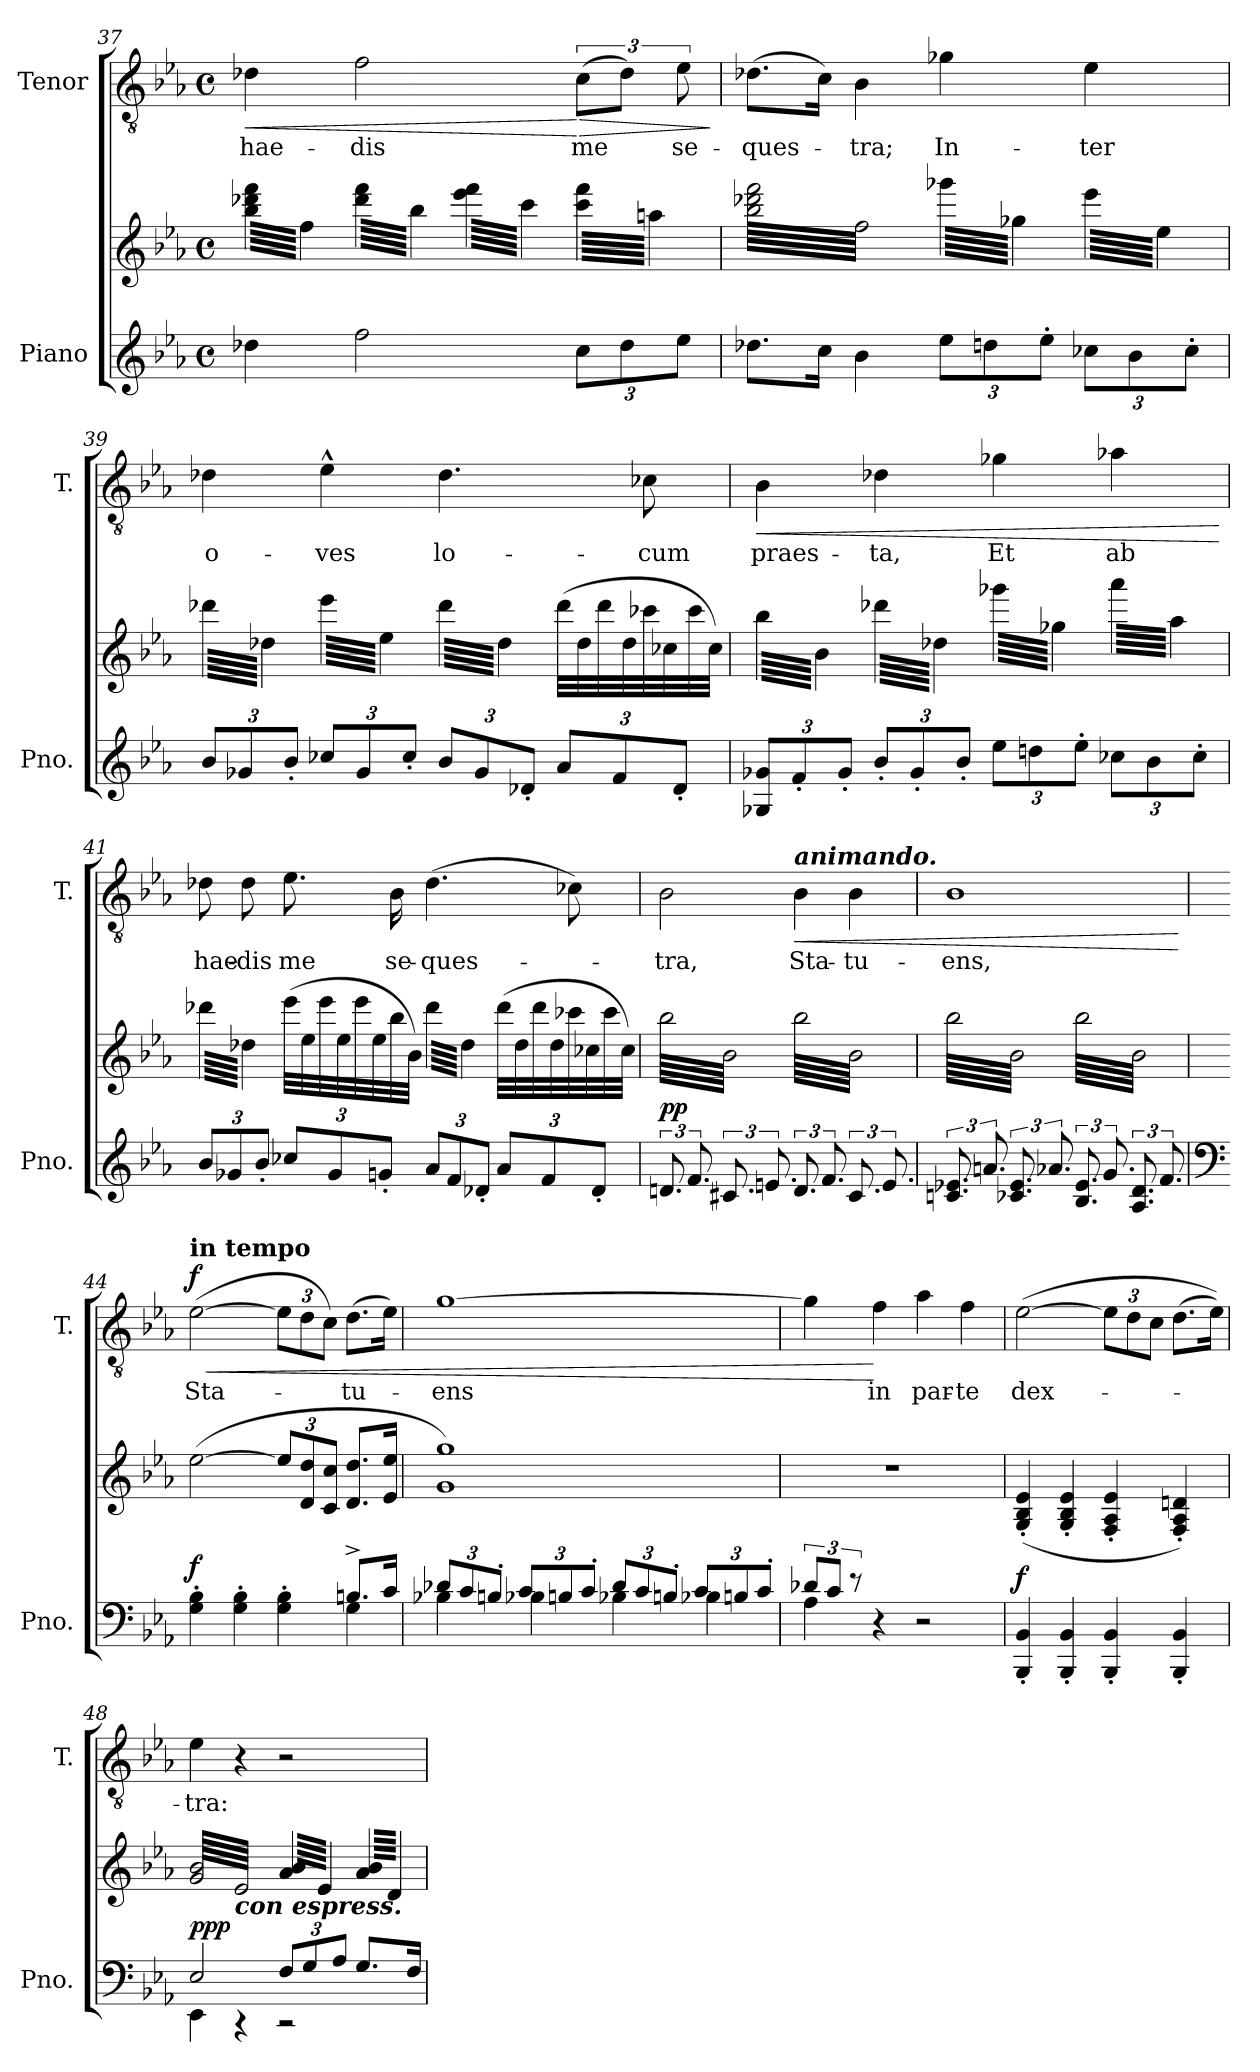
**kern	**kern	**dynam	**kern	**text	**dynam
*part2	*part2	*part2	*part1	*part1	*part1
*staff3	*staff2	*staff2/3	*staff1	*staff1	*staff1
*I"Piano	*	*	*I"Tenor	*	*
*I'Pno.	*	*	*I'T.	*	*
!!LO:LB:g=z
*clefG2	*clefG2	*	*clefGv2	*	*
*k[b-e-a-]	*k[b-e-a-]	*	*k[b-e-a-]	*	*
*M4/4	*M4/4	*	*M4/4	*	*
*met(c)	*met(c)	*	*met(c)	*	*
=37	=37	=37	=37	=37	=37
!	!	!	!	!	!LO:HP:b
*	*tremolo	*	*	*	*
4dd-X\	(64bb-\ 64ddd-X\ 64fff\LLLL	.	4d-X\	hae-	<
.	64ff\)	.	.	.	.
.	64bb-\ 64ddd-X\ 64fff\	.	.	.	.
.	64ff\)	.	.	.	.
.	64bb-\ 64ddd-X\ 64fff\	.	.	.	.
.	64ff\)	.	.	.	.
.	64bb-\ 64ddd-X\ 64fff\	.	.	.	.
.	64ff\)	.	.	.	.
.	64bb-\ 64ddd-X\ 64fff\	.	.	.	.
.	64ff\)	.	.	.	.
.	64bb-\ 64ddd-X\ 64fff\	.	.	.	.
.	64ff\)	.	.	.	.
.	64bb-\ 64ddd-X\ 64fff\	.	.	.	.
.	64ff\)	.	.	.	.
.	64bb-\ 64ddd-X\ 64fff\	.	.	.	.
.	64ff\)JJJJ	.	.	.	.
2ff\	(64ddd-\ 64fff\LLLL	.	2f\	-dis	.
.	64bb-\)	.	.	.	.
.	64ddd-\ 64fff\	.	.	.	.
.	64bb-\)	.	.	.	.
.	64ddd-\ 64fff\	.	.	.	.
.	64bb-\)	.	.	.	.
.	64ddd-\ 64fff\	.	.	.	.
.	64bb-\)	.	.	.	.
.	64ddd-\ 64fff\	.	.	.	.
.	64bb-\)	.	.	.	.
.	64ddd-\ 64fff\	.	.	.	.
.	64bb-\)	.	.	.	.
.	64ddd-\ 64fff\	.	.	.	.
.	64bb-\)	.	.	.	.
.	64ddd-\ 64fff\	.	.	.	.
.	64bb-\)JJJJ	.	.	.	.
.	(64eee-\ 64fff\LLLL	.	.	.	.
.	64ccc\)	.	.	.	.
.	64eee-\ 64fff\	.	.	.	.
.	64ccc\)	.	.	.	.
.	64eee-\ 64fff\	.	.	.	.
.	64ccc\)	.	.	.	.
.	64eee-\ 64fff\	.	.	.	.
.	64ccc\)	.	.	.	.
.	64eee-\ 64fff\	.	.	.	.
.	64ccc\)	.	.	.	.
.	64eee-\ 64fff\	.	.	.	.
.	64ccc\)	.	.	.	.
.	64eee-\ 64fff\	.	.	.	.
.	64ccc\)	.	.	.	.
.	64eee-\ 64fff\	.	.	.	.
.	64ccc\)JJJJ	.	.	.	.
*Xbrackettup	*	*	*	*	*
!	!	!	!	!	!LO:HP:n=1:b
12cc\L	(64ccc\ 64fff\LLLL	.	(12c\L	me	[ >
.	64aan\)	.	.	.	.
.	64ccc\ 64fff\	.	.	.	.
.	64aan\)	.	.	.	.
.	64ccc\ 64fff\	.	.	.	.
.	64aan\)	.	.	.	.
12dd-\	.	.	12d-\J)	.	.
.	64ccc\ 64fff\	.	.	.	.
.	64aan\)	.	.	.	.
.	64ccc\ 64fff\	.	.	.	.
.	64aan\)	.	.	.	.
.	64ccc\ 64fff\	.	.	.	.
12ee-\J	.	.	12e-\	se-	.
.	64aan\)	.	.	.	.
.	64ccc\ 64fff\	.	.	.	.
.	64aan\)	.	.	.	.
.	64ccc\ 64fff\	.	.	.	.
.	64aan\)JJJJ	.	.	.	.
.	.	.	.	.	]
=38	=38	=38	=38	=38	=38
8.dd-X\L	(64bb-\ 64ddd-X\ 64fff\LLLL	.	(8.d-X\L	-ques-	.
.	64ff\)	.	.	.	.
.	64bb-\ 64ddd-X\ 64fff\	.	.	.	.
.	64ff\)	.	.	.	.
.	64bb-\ 64ddd-X\ 64fff\	.	.	.	.
.	64ff\)	.	.	.	.
.	64bb-\ 64ddd-X\ 64fff\	.	.	.	.
.	64ff\)	.	.	.	.
.	64bb-\ 64ddd-X\ 64fff\	.	.	.	.
.	64ff\)	.	.	.	.
.	64bb-\ 64ddd-X\ 64fff\	.	.	.	.
.	64ff\)	.	.	.	.
16cc\Jk	64bb-\ 64ddd-X\ 64fff\	.	16c\Jk)	.	.
.	64ff\)	.	.	.	.
.	64bb-\ 64ddd-X\ 64fff\	.	.	.	.
.	64ff\)	.	.	.	.
4b-\	64bb-\ 64ddd-X\ 64fff\	.	4B-\	-tra;	.
.	64ff\)	.	.	.	.
.	64bb-\ 64ddd-X\ 64fff\	.	.	.	.
.	64ff\)	.	.	.	.
.	64bb-\ 64ddd-X\ 64fff\	.	.	.	.
.	64ff\)	.	.	.	.
.	64bb-\ 64ddd-X\ 64fff\	.	.	.	.
.	64ff\)	.	.	.	.
.	64bb-\ 64ddd-X\ 64fff\	.	.	.	.
.	64ff\)	.	.	.	.
.	64bb-\ 64ddd-X\ 64fff\	.	.	.	.
.	64ff\)	.	.	.	.
.	64bb-\ 64ddd-X\ 64fff\	.	.	.	.
.	64ff\)	.	.	.	.
.	64bb-\ 64ddd-X\ 64fff\	.	.	.	.
.	64ff\)JJJJ	.	.	.	.
12ee-\L	(64ggg-X\LLLL	.	4g-X\	In-	.
.	64gg-X\)	.	.	.	.
.	64ggg-X\	.	.	.	.
.	64gg-X\)	.	.	.	.
.	64ggg-X\	.	.	.	.
.	64gg-X\)	.	.	.	.
12ddn\	.	.	.	.	.
.	64ggg-X\	.	.	.	.
.	64gg-X\)	.	.	.	.
.	64ggg-X\	.	.	.	.
.	64gg-X\)	.	.	.	.
.	64ggg-X\	.	.	.	.
12ee-'\J	.	.	.	.	.
.	64gg-X\)	.	.	.	.
.	64ggg-X\	.	.	.	.
.	64gg-X\)	.	.	.	.
.	64ggg-X\	.	.	.	.
.	64gg-X\)JJJJ	.	.	.	.
12cc-X\L	(64eee-\LLLL	.	4e-\	-ter	.
.	64ee-\)	.	.	.	.
.	64eee-\	.	.	.	.
.	64ee-\)	.	.	.	.
.	64eee-\	.	.	.	.
.	64ee-\)	.	.	.	.
12b-\	.	.	.	.	.
.	64eee-\	.	.	.	.
.	64ee-\)	.	.	.	.
.	64eee-\	.	.	.	.
.	64ee-\)	.	.	.	.
.	64eee-\	.	.	.	.
12cc-'\J	.	.	.	.	.
.	64ee-\)	.	.	.	.
.	64eee-\	.	.	.	.
.	64ee-\)	.	.	.	.
.	64eee-\	.	.	.	.
.	64ee-\)JJJJ	.	.	.	.
=39	=39	=39	=39	=39	=39
12b-/L	(64ddd-X\LLLL	.	4d-X\	o-	.
.	64dd-X\)	.	.	.	.
.	64ddd-X\	.	.	.	.
.	64dd-X\)	.	.	.	.
.	64ddd-X\	.	.	.	.
.	64dd-X\)	.	.	.	.
12g-X/	.	.	.	.	.
.	64ddd-X\	.	.	.	.
.	64dd-X\)	.	.	.	.
.	64ddd-X\	.	.	.	.
.	64dd-X\)	.	.	.	.
.	64ddd-X\	.	.	.	.
12b-'/J	.	.	.	.	.
.	64dd-X\)	.	.	.	.
.	64ddd-X\	.	.	.	.
.	64dd-X\)	.	.	.	.
.	64ddd-X\	.	.	.	.
.	64dd-X\)JJJJ	.	.	.	.
12cc-X/L	(64eee-\LLLL	.	4e-^^\	-ves	.
.	64ee-\)	.	.	.	.
.	64eee-\	.	.	.	.
.	64ee-\)	.	.	.	.
.	64eee-\	.	.	.	.
.	64ee-\)	.	.	.	.
12g-/	.	.	.	.	.
.	64eee-\	.	.	.	.
.	64ee-\)	.	.	.	.
.	64eee-\	.	.	.	.
.	64ee-\)	.	.	.	.
.	64eee-\	.	.	.	.
12cc-'/J	.	.	.	.	.
.	64ee-\)	.	.	.	.
.	64eee-\	.	.	.	.
.	64ee-\)	.	.	.	.
.	64eee-\	.	.	.	.
.	64ee-\)JJJJ	.	.	.	.
12b-/L	(64ddd-\LLLL	.	4.d-\	lo-	.
.	64dd-\)	.	.	.	.
.	64ddd-\	.	.	.	.
.	64dd-\)	.	.	.	.
.	64ddd-\	.	.	.	.
.	64dd-\)	.	.	.	.
12g-/	.	.	.	.	.
.	64ddd-\	.	.	.	.
.	64dd-\)	.	.	.	.
.	64ddd-\	.	.	.	.
.	64dd-\)	.	.	.	.
.	64ddd-\	.	.	.	.
12d-X'/J	.	.	.	.	.
.	64dd-\)	.	.	.	.
.	64ddd-\	.	.	.	.
.	64dd-\)	.	.	.	.
.	64ddd-\	.	.	.	.
.	64dd-\)JJJJ	.	.	.	.
*	*Xtremolo	*	*	*	*
12a-/L	(32ddd-\LLL	.	.	.	.
.	.	.	.	.	.
.	32dd-\	.	.	.	.
.	.	.	.	.	.
.	32ddd-\	.	.	.	.
.	.	.	.	.	.
12f/	.	.	.	.	.
.	32dd-\	.	.	.	.
.	.	.	.	.	.
.	32ccc-X\	.	8c-X\	-cum	.
.	32cc-X\	.	.	.	.
12d-'/J	.	.	.	.	.
.	32ccc-\	.	.	.	.
.	32cc-\JJJ)	.	.	.	.
!!LO:LB:g=z
=40	=40	=40	=40	=40	=40
!	!	!	!	!	!LO:HP:b
*	*tremolo	*	*	*	*
12G-X/ 12g-X/L	(64bb-\LLLL	.	4B-\	praes-	<
.	64b-\)	.	.	.	.
.	64bb-\	.	.	.	.
.	64b-\)	.	.	.	.
.	64bb-\	.	.	.	.
.	64b-\)	.	.	.	.
12f'/	.	.	.	.	.
.	64bb-\	.	.	.	.
.	64b-\)	.	.	.	.
.	64bb-\	.	.	.	.
.	64b-\)	.	.	.	.
.	64bb-\	.	.	.	.
12g-'/J	.	.	.	.	.
.	64b-\)	.	.	.	.
.	64bb-\	.	.	.	.
.	64b-\)	.	.	.	.
.	64bb-\	.	.	.	.
.	64b-\)JJJJ	.	.	.	.
12b-'/L	(64ddd-X\LLLL	.	4d-X\	-ta,	.
.	64dd-X\)	.	.	.	.
.	64ddd-X\	.	.	.	.
.	64dd-X\)	.	.	.	.
.	64ddd-X\	.	.	.	.
.	64dd-X\)	.	.	.	.
12g-'/	.	.	.	.	.
.	64ddd-X\	.	.	.	.
.	64dd-X\)	.	.	.	.
.	64ddd-X\	.	.	.	.
.	64dd-X\)	.	.	.	.
.	64ddd-X\	.	.	.	.
12b-'/J	.	.	.	.	.
.	64dd-X\)	.	.	.	.
.	64ddd-X\	.	.	.	.
.	64dd-X\)	.	.	.	.
.	64ddd-X\	.	.	.	.
.	64dd-X\)JJJJ	.	.	.	.
12ee-\L	(64ggg-X\LLLL	.	4g-X\	Et	.
.	64gg-X\)	.	.	.	.
.	64ggg-X\	.	.	.	.
.	64gg-X\)	.	.	.	.
.	64ggg-X\	.	.	.	.
.	64gg-X\)	.	.	.	.
12ddn\	.	.	.	.	.
.	64ggg-X\	.	.	.	.
.	64gg-X\)	.	.	.	.
.	64ggg-X\	.	.	.	.
.	64gg-X\)	.	.	.	.
.	64ggg-X\	.	.	.	.
12ee-'\J	.	.	.	.	.
.	64gg-X\)	.	.	.	.
.	64ggg-X\	.	.	.	.
.	64gg-X\)	.	.	.	.
.	64ggg-X\	.	.	.	.
.	64gg-X\)JJJJ	.	.	.	.
12cc-X\L	(64aaa-\LLLL	.	4a-X\	ab	.
.	64aa-\)	.	.	.	.
.	64aaa-\	.	.	.	.
.	64aa-\)	.	.	.	.
.	64aaa-\	.	.	.	.
.	64aa-\)	.	.	.	.
12b-\	.	.	.	.	.
.	64aaa-\	.	.	.	.
.	64aa-\)	.	.	.	.
.	64aaa-\	.	.	.	.
.	64aa-\)	.	.	.	.
.	64aaa-\	.	.	.	.
12cc-'\J	.	.	.	.	.
.	64aa-\)	.	.	.	.
.	64aaa-\	.	.	.	.
.	64aa-\)	.	.	.	.
.	64aaa-\	.	.	.	.
.	64aa-\)JJJJ	.	.	.	.
.	.	.	.	.	[
=41	=41	=41	=41	=41	=41
12b-/L	(64ddd-X\LLLL	.	8d-X\	hae-	.
.	64dd-X\)	.	.	.	.
.	64ddd-X\	.	.	.	.
.	64dd-X\)	.	.	.	.
.	64ddd-X\	.	.	.	.
.	64dd-X\)	.	.	.	.
12g-X/	.	.	.	.	.
.	64ddd-X\	.	.	.	.
.	64dd-X\)	.	.	.	.
.	64ddd-X\	.	8d-\	-dis	.
.	64dd-X\)	.	.	.	.
.	64ddd-X\	.	.	.	.
12b-'/J	.	.	.	.	.
.	64dd-X\)	.	.	.	.
.	64ddd-X\	.	.	.	.
.	64dd-X\)	.	.	.	.
.	64ddd-X\	.	.	.	.
.	64dd-X\)JJJJ	.	.	.	.
*	*Xtremolo	*	*	*	*
12cc-X/L	(32eee-\LLL	.	8.e-\	me	.
.	.	.	.	.	.
.	32ee-\	.	.	.	.
.	.	.	.	.	.
.	32eee-\	.	.	.	.
.	.	.	.	.	.
12g-/	.	.	.	.	.
.	32ee-\	.	.	.	.
.	.	.	.	.	.
.	32eee-\	.	.	.	.
.	32ee-\	.	.	.	.
12gn'/J	.	.	.	.	.
.	32bb-\	.	16B-\	se-	.
.	32b-\JJJ)	.	.	.	.
*	*tremolo	*	*	*	*
12a-/L	(64ddd-\LLLL	.	(4.d-\	-ques-	.
.	64dd-\)	.	.	.	.
.	64ddd-\	.	.	.	.
.	64dd-\)	.	.	.	.
.	64ddd-\	.	.	.	.
.	64dd-\)	.	.	.	.
12f/	.	.	.	.	.
.	64ddd-\	.	.	.	.
.	64dd-\)	.	.	.	.
.	64ddd-\	.	.	.	.
.	64dd-\)	.	.	.	.
.	64ddd-\	.	.	.	.
12d-X'/J	.	.	.	.	.
.	64dd-\)	.	.	.	.
.	64ddd-\	.	.	.	.
.	64dd-\)	.	.	.	.
.	64ddd-\	.	.	.	.
.	64dd-\)JJJJ	.	.	.	.
*	*Xtremolo	*	*	*	*
12a-/L	(32ddd-\LLL	.	.	.	.
.	.	.	.	.	.
.	32dd-\	.	.	.	.
.	.	.	.	.	.
.	32ddd-\	.	.	.	.
.	.	.	.	.	.
12f/	.	.	.	.	.
.	32dd-\	.	.	.	.
.	.	.	.	.	.
.	32ccc-X\	.	8c-X\)	.	.
.	32cc-X\	.	.	.	.
12d-'/J	.	.	.	.	.
.	32ccc-\	.	.	.	.
.	32cc-\JJJ)	.	.	.	.
!!LO:PB:g=z
=42	=42	=42	=42	=42	=42
*brackettup	*	*	*	*	*
!	!	!LO:DY:a=2	!	!	!
*	*tremolo	*	*	*	*
12.dn/	(64bb-\LLLL	pp	2B-\	-tra,	.
.	64b-\)	.	.	.	.
.	64bb-\	.	.	.	.
.	64b-\)	.	.	.	.
.	64bb-\	.	.	.	.
.	64b-\)	.	.	.	.
.	64bb-\	.	.	.	.
.	64b-\)	.	.	.	.
12.f/	64bb-\	.	.	.	.
.	64b-\)	.	.	.	.
.	64bb-\	.	.	.	.
.	64b-\)	.	.	.	.
.	64bb-\	.	.	.	.
.	64b-\)	.	.	.	.
.	64bb-\	.	.	.	.
.	64b-\)	.	.	.	.
12.c#X/	64bb-\	.	.	.	.
.	64b-\)	.	.	.	.
.	64bb-\	.	.	.	.
.	64b-\)	.	.	.	.
.	64bb-\	.	.	.	.
.	64b-\)	.	.	.	.
.	64bb-\	.	.	.	.
.	64b-\)	.	.	.	.
12.en/	64bb-\	.	.	.	.
.	64b-\)	.	.	.	.
.	64bb-\	.	.	.	.
.	64b-\)	.	.	.	.
.	64bb-\	.	.	.	.
.	64b-\)	.	.	.	.
.	64bb-\	.	.	.	.
.	64b-\)JJJJ	.	.	.	.
!	!	!	!LO:TX:a:Bi:t=animando.	!	!
!	!	!	!	!	!LO:HP:b
12.d/	(64bb-\LLLL	.	4B-\	Sta-	<
.	64b-\)	.	.	.	.
.	64bb-\	.	.	.	.
.	64b-\)	.	.	.	.
.	64bb-\	.	.	.	.
.	64b-\)	.	.	.	.
.	64bb-\	.	.	.	.
.	64b-\)	.	.	.	.
12.f/	64bb-\	.	.	.	.
.	64b-\)	.	.	.	.
.	64bb-\	.	.	.	.
.	64b-\)	.	.	.	.
.	64bb-\	.	.	.	.
.	64b-\)	.	.	.	.
.	64bb-\	.	.	.	.
.	64b-\)	.	.	.	.
12.c#/	64bb-\	.	4B-\	-tu-	.
.	64b-\)	.	.	.	.
.	64bb-\	.	.	.	.
.	64b-\)	.	.	.	.
.	64bb-\	.	.	.	.
.	64b-\)	.	.	.	.
.	64bb-\	.	.	.	.
.	64b-\)	.	.	.	.
12.e/	64bb-\	.	.	.	.
.	64b-\)	.	.	.	.
.	64bb-\	.	.	.	.
.	64b-\)	.	.	.	.
.	64bb-\	.	.	.	.
.	64b-\)	.	.	.	.
.	64bb-\	.	.	.	.
.	64b-\)JJJJ	.	.	.	.
=43	=43	=43	=43	=43	=43
12.cn/ 12.e-X/	(64bb-\LLLL	.	1B-	-ens,	.
.	64b-\)	.	.	.	.
.	64bb-\	.	.	.	.
.	64b-\)	.	.	.	.
.	64bb-\	.	.	.	.
.	64b-\)	.	.	.	.
.	64bb-\	.	.	.	.
.	64b-\)	.	.	.	.
12.an/	64bb-\	.	.	.	.
.	64b-\)	.	.	.	.
.	64bb-\	.	.	.	.
.	64b-\)	.	.	.	.
.	64bb-\	.	.	.	.
.	64b-\)	.	.	.	.
.	64bb-\	.	.	.	.
.	64b-\)	.	.	.	.
12.c-X/ 12.e-/	64bb-\	.	.	.	.
.	64b-\)	.	.	.	.
.	64bb-\	.	.	.	.
.	64b-\)	.	.	.	.
.	64bb-\	.	.	.	.
.	64b-\)	.	.	.	.
.	64bb-\	.	.	.	.
.	64b-\)	.	.	.	.
12.a-X/	64bb-\	.	.	.	.
.	64b-\)	.	.	.	.
.	64bb-\	.	.	.	.
.	64b-\)	.	.	.	.
.	64bb-\	.	.	.	.
.	64b-\)	.	.	.	.
.	64bb-\	.	.	.	.
.	64b-\)JJJJ	.	.	.	.
12.B-/ 12.e-/	(64bb-\LLLL	.	.	.	.
.	64b-\)	.	.	.	.
.	64bb-\	.	.	.	.
.	64b-\)	.	.	.	.
.	64bb-\	.	.	.	.
.	64b-\)	.	.	.	.
.	64bb-\	.	.	.	.
.	64b-\)	.	.	.	.
12.g/	64bb-\	.	.	.	.
.	64b-\)	.	.	.	.
.	64bb-\	.	.	.	.
.	64b-\)	.	.	.	.
.	64bb-\	.	.	.	.
.	64b-\)	.	.	.	.
.	64bb-\	.	.	.	.
.	64b-\)	.	.	.	.
12.A-/ 12.d/	64bb-\	.	.	.	.
.	64b-\)	.	.	.	.
.	64bb-\	.	.	.	.
.	64b-\)	.	.	.	.
.	64bb-\	.	.	.	.
.	64b-\)	.	.	.	.
.	64bb-\	.	.	.	.
.	64b-\)	.	.	.	.
12.f/	64bb-\	.	.	.	.
.	64b-\)	.	.	.	.
.	64bb-\	.	.	.	.
.	64b-\)	.	.	.	.
.	64bb-\	.	.	.	.
.	64b-\)	.	.	.	.
.	64bb-\	.	.	.	.
.	64b-\)JJJJ	.	.	.	.
*	*Xtremolo	*	*	*	*
.	.	.	.	.	[
=44	=44	=44	=44	=44	=44
*clefF4	*	*	*	*	*
*	*	*	*MM72	*	*
*^	*	*	*	*	*
!	!	!	!	!LO:TX:a:B:t=in tempo	!	!
!	!	!	!LO:DY:a=2	!	!	!LO:HP:b
!	!	!	!	!	!	!LO:DY:n=1:a
4G\' 4B-\'	2.ryy	([2ee-\	f	([2e-\	Sta-	< f
.	.	.	.	.	.	.
.	.	.	.	.	.	.
.	.	.	.	.	.	.
.	.	.	.	.	.	.
.	.	.	.	.	.	.
.	.	.	.	.	.	.
.	.	.	.	.	.	.
.	.	.	.	.	.	.
.	.	.	.	.	.	.
.	.	.	.	.	.	.
.	.	.	.	.	.	.
.	.	.	.	.	.	.
.	.	.	.	.	.	.
.	.	.	.	.	.	.
.	.	.	.	.	.	.
4G\' 4B-\'	.	.	.	.	.	.
*	*	*Xbrackettup	*	*Xbrackettup	*	*
4G\' 4B-\'	.	12ee-/L]	.	12e-\L]	.	.
.	.	12d/ 12dd/	.	12d\	.	.
.	.	12c/ 12cc/J	.	12c\J)	.	.
8.Bn^/L	4G\	8.d/ 8.dd/L	.	(8.d\L	-tu-	.
16c/Jk	.	16e-/ 16ee-/Jk	.	16e-\Jk)	.	.
!!LO:LB:g=z
=45	=45	=45	=45	=45	=45	=45
*Xbrackettup	*	*	*	*	*	*
12d-X/L	4B-X\	1g 1gg)	.	[1g	-ens	.
12c/	.	.	.	.	.	.
12Bn'/J	.	.	.	.	.	.
12c/L	4B-X\	.	.	.	.	.
12Bn/	.	.	.	.	.	.
12c'/J	.	.	.	.	.	.
12d-/L	4B-X\	.	.	.	.	.
12c/	.	.	.	.	.	.
12Bn'/J	.	.	.	.	.	.
12c/L	4B-X\	.	.	.	.	.
12Bn/	.	.	.	.	.	.
12c'/J	.	.	.	.	.	.
=46	=46	=46	=46	=46	=46	=46
*brackettup	*	*	*	*	*	*
12d-X/L	4A-\	1r	.	4g\]	.	.
12c/J	.	.	.	.	.	.
12r	.	.	.	.	.	.
4r	2.ryy	.	.	4f\	in	[
2r	.	.	.	4a-\	par-	.
.	.	.	.	4f\	-te	.
*v	*v	*	*	*	*	*
=47	=47	=47	=47	=47	=47
!	!	!LO:DY:a=2	!	!	!
4BBB-/' 4BB-/'	(4G/' 4B-/' 4e-/'	f	([2e-\	dex-	.
4BBB-/' 4BB-/'	4G/' 4B-/' 4e-/'	.	.	.	.
4BBB-/' 4BB-/'	4F/' 4A-/' 4e-/'	.	12e-\L]	.	.
.	.	.	12d\	.	.
.	.	.	12c\J	.	.
4BBB-/' 4BB-/'	4F/' 4A-/' 4dn/')	.	(8.d\L	.	.
.	.	.	16e-\Jk))	.	.
=48	=48	=48	=48	=48	=48
*^	*	*	*	*	*
*	*	*brackettup	*	*	*	*
!	!	!	!LO:DY:a=2	!	!	!
*	*	*tremolo	*	*	*	*
2E-/	4EE-\	(64g/ 64b-/LLLL	ppp	4e-\	-tra:	.
.	.	64e-/)	.	.	.	.
.	.	64g/ 64b-/	.	.	.	.
.	.	64e-/)	.	.	.	.
.	.	64g/ 64b-/	.	.	.	.
.	.	64e-/)	.	.	.	.
.	.	64g/ 64b-/	.	.	.	.
.	.	64e-/)	.	.	.	.
.	.	64g/ 64b-/	.	.	.	.
.	.	64e-/)	.	.	.	.
.	.	64g/ 64b-/	.	.	.	.
.	.	64e-/)	.	.	.	.
.	.	64g/ 64b-/	.	.	.	.
.	.	64e-/)	.	.	.	.
.	.	64g/ 64b-/	.	.	.	.
.	.	64e-/)	.	.	.	.
!	!LO:TX:a:Bi:t=con espress.	!	!	!	!	!
.	4r	64g/ 64b-/	.	4r	.	.
.	.	64e-/)	.	.	.	.
.	.	64g/ 64b-/	.	.	.	.
.	.	64e-/)	.	.	.	.
.	.	64g/ 64b-/	.	.	.	.
.	.	64e-/)	.	.	.	.
.	.	64g/ 64b-/	.	.	.	.
.	.	64e-/)	.	.	.	.
.	.	64g/ 64b-/	.	.	.	.
.	.	64e-/)	.	.	.	.
.	.	64g/ 64b-/	.	.	.	.
.	.	64e-/)	.	.	.	.
.	.	64g/ 64b-/	.	.	.	.
.	.	64e-/)	.	.	.	.
.	.	64g/ 64b-/	.	.	.	.
.	.	64e-/)JJJJ	.	.	.	.
*Xbrackettup	*	*	*	*	*	*
12F/L	2r	(64a-/ 64b-/LLLL	.	2r	.	.
.	.	64e-/)	.	.	.	.
.	.	64a-/ 64b-/	.	.	.	.
.	.	64e-/)	.	.	.	.
.	.	64a-/ 64b-/	.	.	.	.
.	.	64e-/)	.	.	.	.
12G/	.	.	.	.	.	.
.	.	64a-/ 64b-/	.	.	.	.
.	.	64e-/)	.	.	.	.
.	.	64a-/ 64b-/	.	.	.	.
.	.	64e-/)	.	.	.	.
.	.	64a-/ 64b-/	.	.	.	.
12A-/J	.	.	.	.	.	.
.	.	64e-/)	.	.	.	.
.	.	64a-/ 64b-/	.	.	.	.
.	.	64e-/)	.	.	.	.
.	.	64a-/ 64b-/	.	.	.	.
.	.	64e-/)JJJJ	.	.	.	.
8.G/L	.	(64a-/ 64b-/LLLL	.	.	.	.
.	.	64d/)	.	.	.	.
.	.	64a-/ 64b-/	.	.	.	.
.	.	64d/)	.	.	.	.
.	.	64a-/ 64b-/	.	.	.	.
.	.	64d/)	.	.	.	.
.	.	64a-/ 64b-/	.	.	.	.
.	.	64d/)	.	.	.	.
.	.	64a-/ 64b-/	.	.	.	.
.	.	64d/)	.	.	.	.
.	.	64a-/ 64b-/	.	.	.	.
.	.	64d/)	.	.	.	.
16F/Jk	.	64a-/ 64b-/	.	.	.	.
.	.	64d/)	.	.	.	.
.	.	64a-/ 64b-/	.	.	.	.
.	.	64d/)JJJJ	.	.	.	.
*	*	*Xtremolo	*	*	*	*
.	.	.	.	.	.	.
.	.	.	.	.	.	.
.	.	.	.	.	.	.
.	.	.	.	.	.	.
.	.	.	.	.	.	.
.	.	.	.	.	.	.
.	.	.	.	.	.	.
.	.	.	.	.	.	.
*v	*v	*	*	*	*	*
=	=	=	=	=	=
*-	*-	*-	*-	*-	*-
